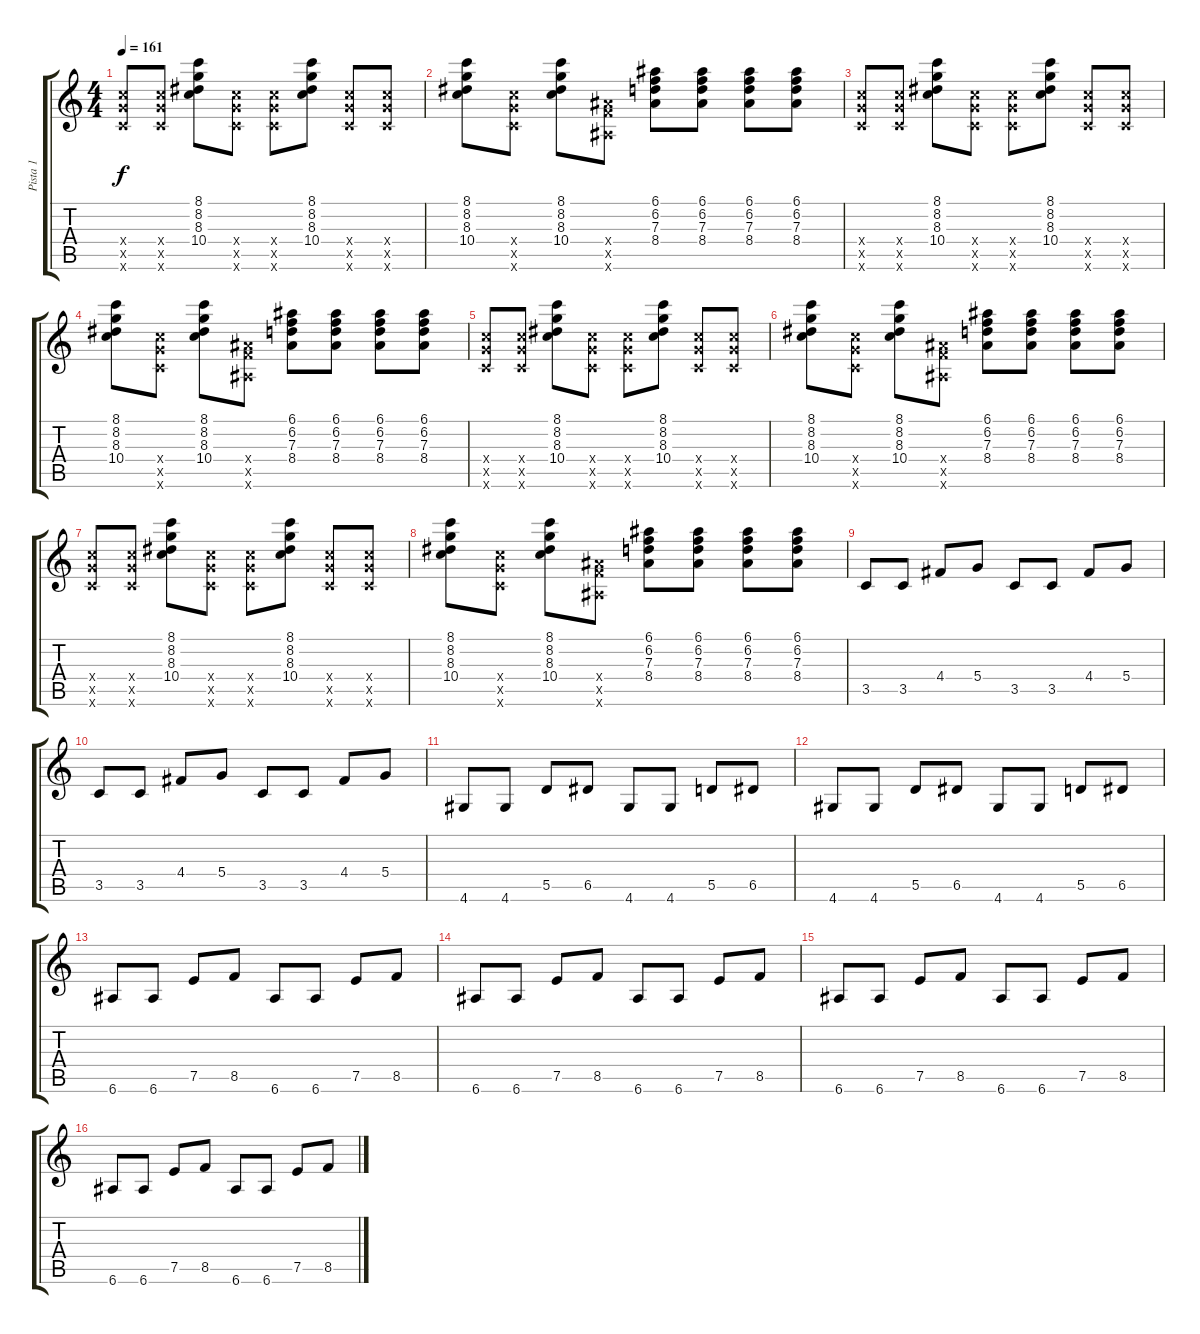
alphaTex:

\track ("Pista 1" "Pista 1") {instrument overdrivenguitar}
\staff {score tabs}
\tuning (E4 B3 G3 D3 A2 E2) {hide}
\ts (4 4)
\tempo 161
\clef g2
\ks c
(10.4{x} 10.5{x} 8.6{x}).8{dy f} (10.4{x} 10.5{x} 8.6{x}).8 (8.1 8.2 8.3 10.4).8 (10.4{x} 10.5{x} 8.6{x}).8 (10.4{x} 10.5{x} 8.6{x}).8 (8.1 8.2 8.3 10.4).8 (10.4{x} 10.5{x} 8.6{x}).8 (10.4{x} 10.5{x} 8.6{x}).8 |
(8.1 8.2 8.3 10.4).8 (10.4{x} 10.5{x} 8.6{x}).8 (8.1 8.2 8.3 10.4).8 (8.4{x} 8.5{x} 6.6{x}).8 (6.1 6.2 7.3 8.4).8 (6.1 6.2 7.3 8.4).8 (6.1 6.2 7.3 8.4).8 (6.1 6.2 7.3 8.4).8 |
(10.4{x} 10.5{x} 8.6{x}).8 (10.4{x} 10.5{x} 8.6{x}).8 (8.1 8.2 8.3 10.4).8 (10.4{x} 10.5{x} 8.6{x}).8 (10.4{x} 10.5{x} 8.6{x}).8 (8.1 8.2 8.3 10.4).8 (10.4{x} 10.5{x} 8.6{x}).8 (10.4{x} 10.5{x} 8.6{x}).8 |
(8.1 8.2 8.3 10.4).8 (10.4{x} 10.5{x} 8.6{x}).8 (8.1 8.2 8.3 10.4).8 (8.4{x} 8.5{x} 6.6{x}).8 (6.1 6.2 7.3 8.4).8 (6.1 6.2 7.3 8.4).8 (6.1 6.2 7.3 8.4).8 (6.1 6.2 7.3 8.4).8 |
(10.4{x} 10.5{x} 8.6{x}).8 (10.4{x} 10.5{x} 8.6{x}).8 (8.1 8.2 8.3 10.4).8 (10.4{x} 10.5{x} 8.6{x}).8 (10.4{x} 10.5{x} 8.6{x}).8 (8.1 8.2 8.3 10.4).8 (10.4{x} 10.5{x} 8.6{x}).8 (10.4{x} 10.5{x} 8.6{x}).8 |
(8.1 8.2 8.3 10.4).8 (10.4{x} 10.5{x} 8.6{x}).8 (8.1 8.2 8.3 10.4).8 (8.4{x} 8.5{x} 6.6{x}).8 (6.1 6.2 7.3 8.4).8 (6.1 6.2 7.3 8.4).8 (6.1 6.2 7.3 8.4).8 (6.1 6.2 7.3 8.4).8 |
(10.4{x} 10.5{x} 8.6{x}).8 (10.4{x} 10.5{x} 8.6{x}).8 (8.1 8.2 8.3 10.4).8 (10.4{x} 10.5{x} 8.6{x}).8 (10.4{x} 10.5{x} 8.6{x}).8 (8.1 8.2 8.3 10.4).8 (10.4{x} 10.5{x} 8.6{x}).8 (10.4{x} 10.5{x} 8.6{x}).8 |
(8.1 8.2 8.3 10.4).8 (10.4{x} 10.5{x} 8.6{x}).8 (8.1 8.2 8.3 10.4).8 (8.4{x} 8.5{x} 6.6{x}).8 (6.1 6.2 7.3 8.4).8 (6.1 6.2 7.3 8.4).8 (6.1 6.2 7.3 8.4).8 (6.1 6.2 7.3 8.4).8 |
3.5.8 3.5.8 4.4.8 5.4.8 3.5.8 3.5.8 4.4.8 5.4.8 |
3.5.8 3.5.8 4.4.8 5.4.8 3.5.8 3.5.8 4.4.8 5.4.8 |
4.6.8 4.6.8 5.5.8 6.5.8 4.6.8 4.6.8 5.5.8 6.5.8 |
4.6.8 4.6.8 5.5.8 6.5.8 4.6.8 4.6.8 5.5.8 6.5.8 |
6.6.8 6.6.8 7.5.8 8.5.8 6.6.8 6.6.8 7.5.8 8.5.8 |
6.6.8 6.6.8 7.5.8 8.5.8 6.6.8 6.6.8 7.5.8 8.5.8 |
6.6.8 6.6.8 7.5.8 8.5.8 6.6.8 6.6.8 7.5.8 8.5.8 |
6.6.8 6.6.8 7.5.8 8.5.8 6.6.8 6.6.8 7.5.8 8.5.8
